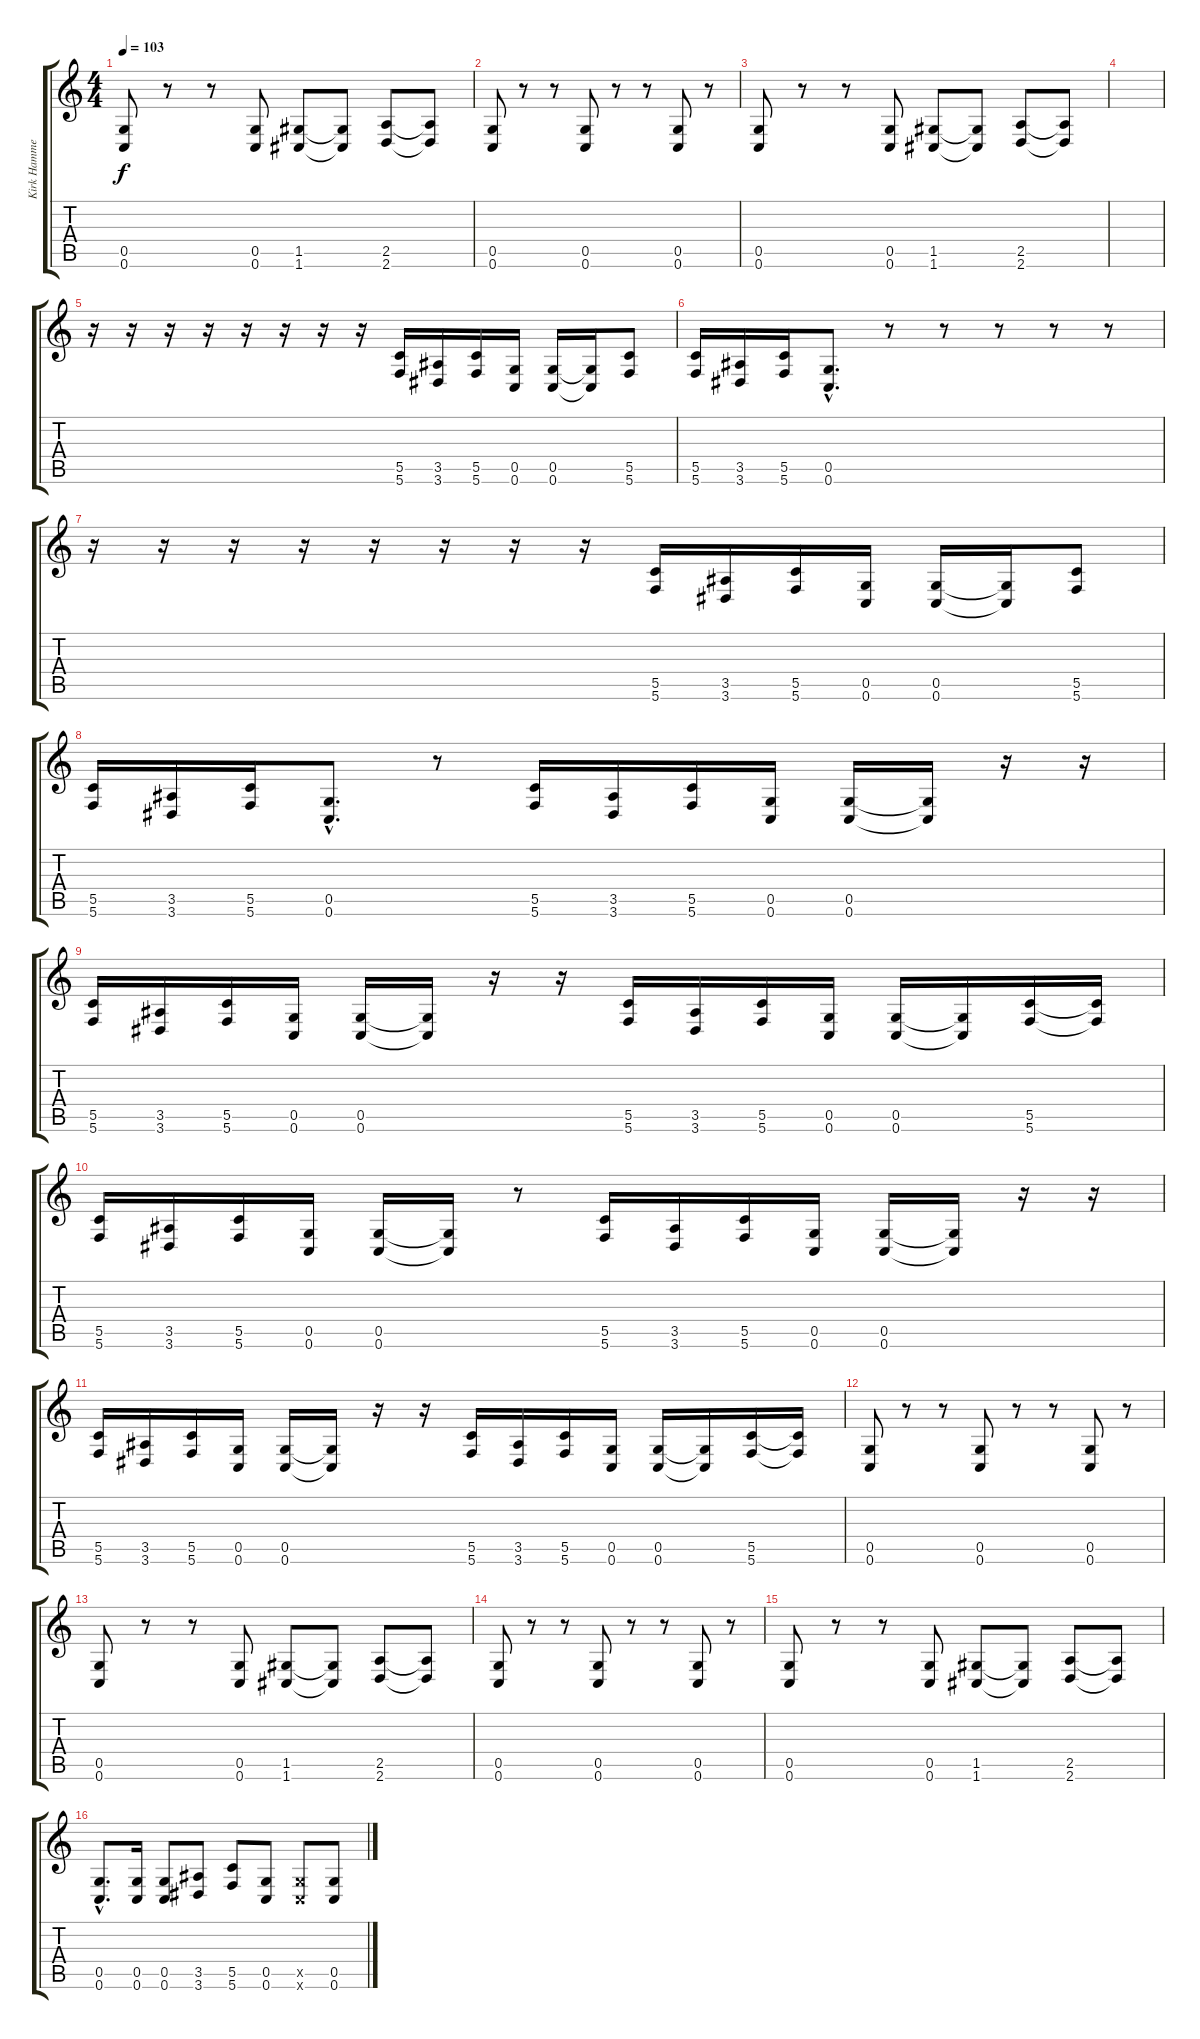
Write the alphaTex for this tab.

\track ("Kirk Hammett" "Kirk Hamme") {instrument distortionguitar}
\staff {score tabs}
\tuning (D4 A3 F3 C3 G2 C2) {hide}
\ts (4 4)
\tempo 103
\clef g2
\ks c
(0.5 0.6).8{dy f} r.8 r.8 (0.5 0.6).8 (1.5 1.6).8 (1.5{t} 1.6{t}).8 (2.5 2.6).8 (2.5{t} 2.6{t}).8 |
(0.5 0.6).8 r.8 r.8 (0.5 0.6).8 r.8 r.8 (0.5 0.6).8 r.8 |
(0.5 0.6).8 r.8 r.8 (0.5 0.6).8 (1.5 1.6).8 (1.5{t} 1.6{t}).8 (2.5 2.6).8 (2.5{t} 2.6{t}).8 |
|
r.16 r.16 r.16 r.16 r.16 r.16 r.16 r.16 (5.5 5.6).16 (3.5 3.6).16 (5.5 5.6).16 (0.5 0.6).16 (0.5 0.6).16 (0.5{t} 0.6{t}).16 (5.5 5.6).8 |
(5.5 5.6).16 (3.5 3.6).16 (5.5 5.6).16 (0.5{hac} 0.6{hac}).8{d} r.8 r.8 r.8 r.8 r.8 |
r.16 r.16 r.16 r.16 r.16 r.16 r.16 r.16 (5.5 5.6).16 (3.5 3.6).16 (5.5 5.6).16 (0.5 0.6).16 (0.5 0.6).16 (0.5{t} 0.6{t}).16 (5.5 5.6).8 |
(5.5 5.6).16 (3.5 3.6).16 (5.5 5.6).16 (0.5{hac} 0.6{hac}).8{d} r.8 (5.5 5.6).16 (3.5 3.6).16 (5.5 5.6).16 (0.5 0.6).16 (0.5 0.6).16 (0.5{t} 0.6{t}).16 r.16 r.16 |
(5.5 5.6).16 (3.5 3.6).16 (5.5 5.6).16 (0.5 0.6).16 (0.5 0.6).16 (0.5{t} 0.6{t}).16 r.16 r.16 (5.5 5.6).16 (3.5 3.6).16 (5.5 5.6).16 (0.5 0.6).16 (0.5 0.6).16 (0.5{t} 0.6{t}).16 (5.5 5.6).16 (5.5{t} 5.6{t}).16 |
(5.5 5.6).16 (3.5 3.6).16 (5.5 5.6).16 (0.5 0.6).16 (0.5 0.6).16 (0.5{t} 0.6{t}).16 r.8 (5.5 5.6).16 (3.5 3.6).16 (5.5 5.6).16 (0.5 0.6).16 (0.5 0.6).16 (0.5{t} 0.6{t}).16 r.16 r.16 |
(5.5 5.6).16 (3.5 3.6).16 (5.5 5.6).16 (0.5 0.6).16 (0.5 0.6).16 (0.5{t} 0.6{t}).16 r.16 r.16 (5.5 5.6).16 (3.5 3.6).16 (5.5 5.6).16 (0.5 0.6).16 (0.5 0.6).16 (0.5{t} 0.6{t}).16 (5.5 5.6).16 (5.5{t} 5.6{t}).16 |
(0.5 0.6).8 r.8 r.8 (0.5 0.6).8 r.8 r.8 (0.5 0.6).8 r.8 |
(0.5 0.6).8 r.8 r.8 (0.5 0.6).8 (1.5 1.6).8 (1.5{t} 1.6{t}).8 (2.5 2.6).8 (2.5{t} 2.6{t}).8 |
(0.5 0.6).8 r.8 r.8 (0.5 0.6).8 r.8 r.8 (0.5 0.6).8 r.8 |
(0.5 0.6).8 r.8 r.8 (0.5 0.6).8 (1.5 1.6).8 (1.5{t} 1.6{t}).8 (2.5 2.6).8 (2.5{t} 2.6{t}).8 |
(0.5{hac} 0.6{hac}).8{d} (0.5 0.6).16 (0.5 0.6).8 (3.5 3.6).8 (5.5 5.6).8 (0.5 0.6).8 (0.5{x} 0.6{x}).8 (0.5 0.6).8
